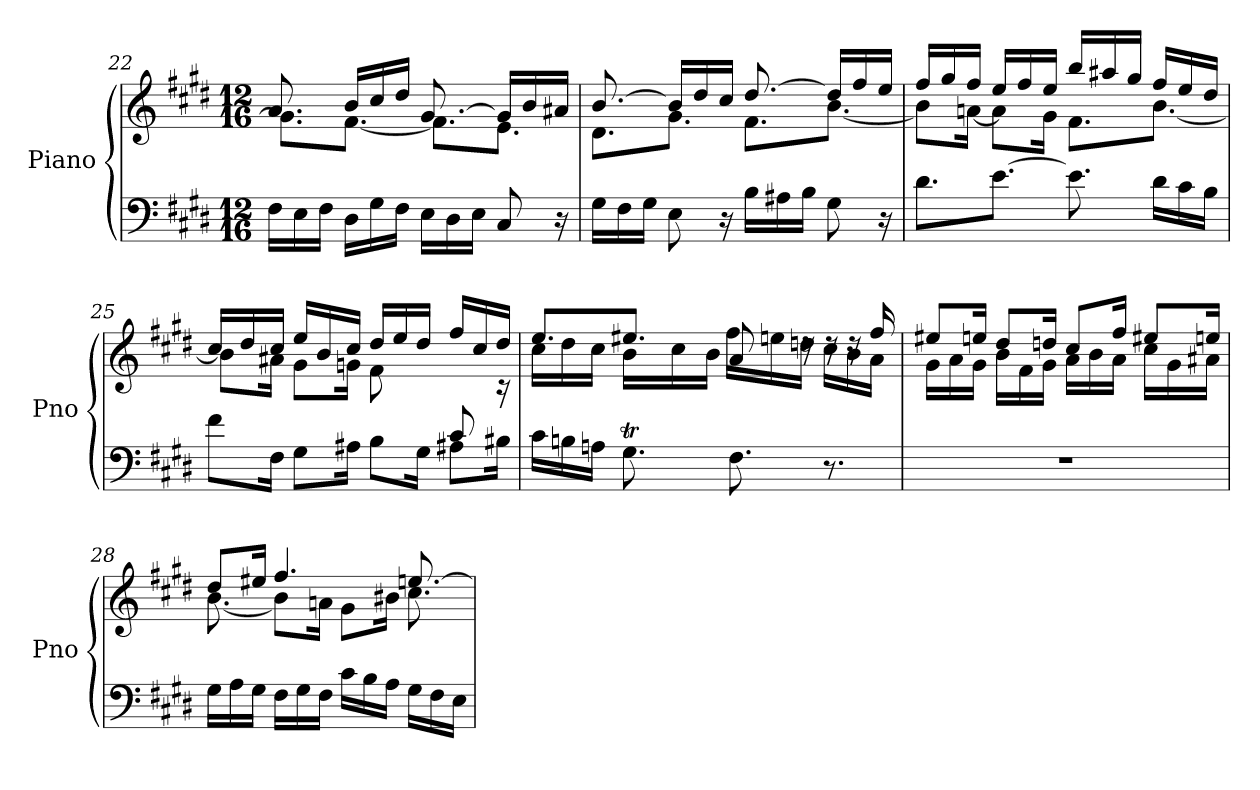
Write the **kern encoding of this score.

**kern	**kern
*part1	*part1
*staff2	*staff1
*I"Piano	*
*I'Pno	*
!!LO:LB:g=z
*clefF4	*clefG2
*k[f#c#g#d#]	*k[f#c#g#d#]
*M12/16	*M12/16
=22	=22
*	*^
16F#\LL	8.a/	8.g#\L]
16E\	.	.
16F#\JJ	.	.
16D#\LL	16b/LL	[8.f#\J
16G#\	16cc#/	.
16F#\JJ	16dd#/JJ	.
16E\LL	[8.g#/	8.f#\L]
16D#\	.	.
16E\JJ	.	.
8C#/	16g#/LL]	8.e\J
.	16b/	.
16r	16a#X/JJ	.
=23	=23	=23
16G#\LL	[8.b/	8.d#\L
16F#\	.	.
16G#\JJ	.	.
8E\	16b/LL]	8.g#\J
.	16dd#/	.
16r	16cc#/JJ	.
16B\LL	[8.dd#/	8.f#\L
16A#X\	.	.
16B\JJ	.	.
8G#\	16dd#/LL]	[8.b\J
.	16ff#/	.
16r	16ee/JJ	.
=24	=24	=24
8.d#\L	16ff#/LL	8b\L]
.	16gg#/	.
.	16ff#/JJ	[16an\Jk
[8.e\J	16ee/LL	8a\L]
.	16ff#/	.
.	16ee/JJ	16g#\Jk
8.e\]	16bb/LL	8.f#\L
.	16aa#X/	.
.	16gg#/JJ	.
16d#\LL	16ff#/LL	[8.b\J
16c#\	16ee/	.
16B\JJ	16dd#/JJ	.
!!LO:LB:g=z	!!
=25	=25	=25
*^	*	*
2ryy	8f#\L	16cc#/LL	8b\L]
.	.	16dd#/	.
.	16F#\Jk	16cc#/JJ	16a#X\Jk
.	8G#\L	16ee/LL	8g#\L
.	.	16b/	.
.	16A#X\Jk	16cc#/JJ	16gn\Jk
.	8B\L	16dd#/LL	8f#\L
.	.	16ee/	.
16B#X/Jk	16G#\Jk	16dd#/JJ	8.ryy
8c#/	8A#X\L	16ff#/LL	.
.	.	16cc#/	.
16ryy	16B#X\Jk	16dd#/JJ	16rc
=26	=26	=26	=26
16c#\LL	8.ryy	8.ee/L	16cc#\LL
16Bn\	.	.	16dd#\
16An\JJ	.	.	16cc#\JJ
8.G#t\	32A!yy	8.ee#X/J	16b\LL
.	32G#!yy	.	.
.	32A!yy	.	16cc#\
.	16.G#!yy	.	.
.	.	.	16b\JJ
8.F#\	4.ryy	8a/	16ff#\LL
.	.	.	16een\
.	.	16rdd	16ddn\JJ
8.r	.	16rdd	16cc#\LL
.	.	16rdd	16b\
.	.	16ff#/	16a\JJ
*v	*v	*	*
=27	=27	=27
2.r	8ee#X/L	16g#\LL
.	.	16a\
.	16een/Jk	16g#\JJ
.	8dd#/L	16b\LL
.	.	16f#\
.	16ddn/Jk	16g#\JJ
.	8cc#/L	16a\LL
.	.	16b\
.	16ff#/Jk	16a\JJ
.	8ee#X/L	16cc#\LL
.	.	16g#\
.	16een/Jk	16a#X\JJ
!!LO:LB:g=z	!!
=28	=28	=28
16G#\LL	8dd#/L	[8.b\
16A\	.	.
16G#\JJ	16ee#X/Jk	.
16F#\LL	4.ff#/	8b\L]
16G#\	.	.
16F#\JJ	.	16an\Jk
16c#\LL	.	8g#\L
16B\	.	.
16A\JJ	.	16b#X\Jk
16G#\LL	[8.een/	8.cc#\
16F#\	.	.
16E\JJ	.	.
*	*v	*v
=	=
*-	*-
